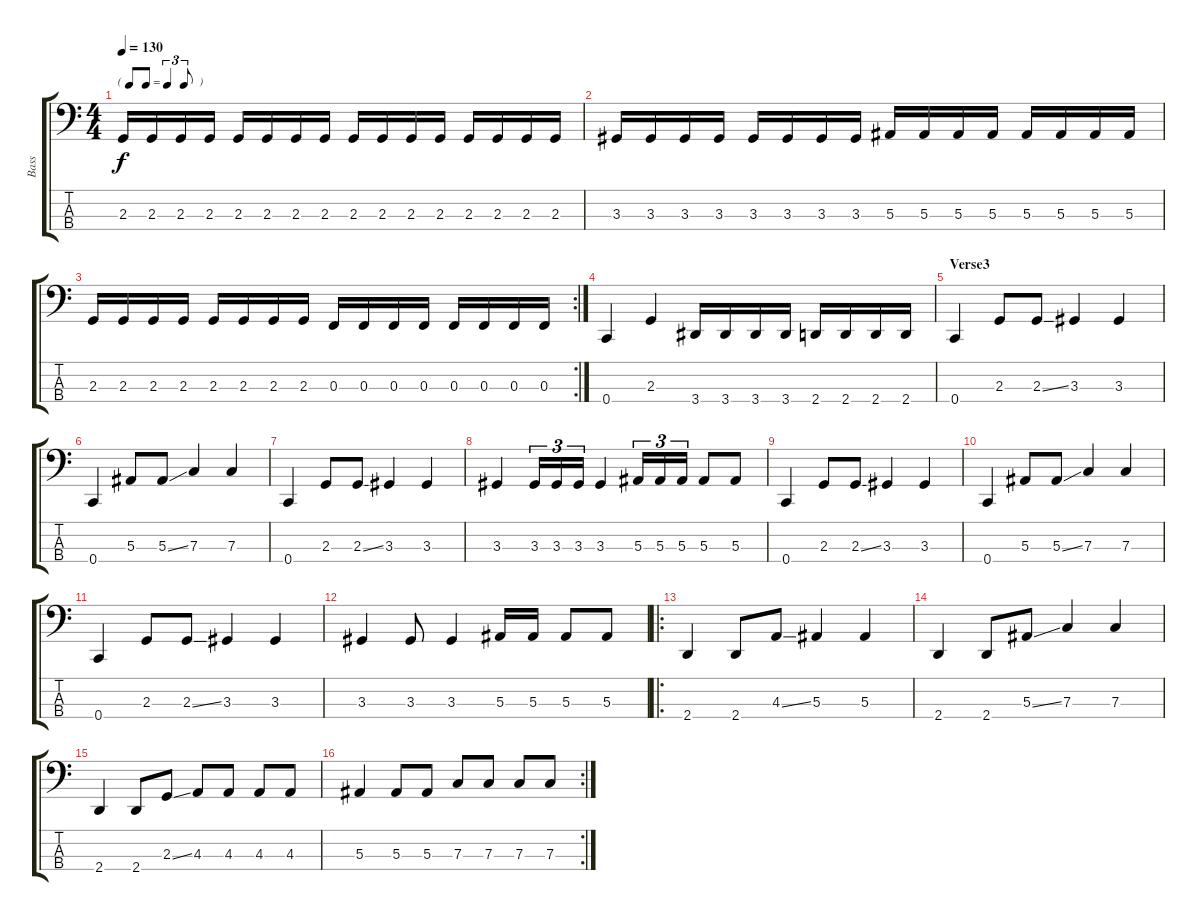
\track ("Bass" "Bass") {instrument electricbassfinger}
\staff {score tabs}
\tuning (Eb2 Bb1 F1 C1) {hide}
\ts (4 4)
\tf triplet8th
\tempo 130
\clef f4
\ks c
2.3.16{dy f} 2.3.16 2.3.16 2.3.16 2.3.16 2.3.16 2.3.16 2.3.16 2.3.16 2.3.16 2.3.16 2.3.16 2.3.16 2.3.16 2.3.16 2.3.16 |
3.3.16 3.3.16 3.3.16 3.3.16 3.3.16 3.3.16 3.3.16 3.3.16 5.3.16 5.3.16 5.3.16 5.3.16 5.3.16 5.3.16 5.3.16 5.3.16 |
\rc 2
2.3.16 2.3.16 2.3.16 2.3.16 2.3.16 2.3.16 2.3.16 2.3.16 0.3.16 0.3.16 0.3.16 0.3.16 0.3.16 0.3.16 0.3.16 0.3.16 |
0.4.4 2.3.4 3.4.16 3.4.16 3.4.16 3.4.16 2.4.16 2.4.16 2.4.16 2.4.16 |
\section ("" "Verse3")
0.4.4 2.3.8 2.3{ss}.8 3.3.4 3.3.4 |
0.4.4 5.3.8 5.3{ss}.8 7.3.4 7.3.4 |
0.4.4 2.3.8 2.3{ss}.8 3.3.4 3.3.4 |
3.3.4 3.3.16{tu (3 2)} 3.3.16{tu (3 2)} 3.3.16{tu (3 2)} 3.3.4 5.3.16{tu (3 2)} 5.3.16{tu (3 2)} 5.3.16{tu (3 2)} 5.3.8 5.3.8 |
0.4.4 2.3.8 2.3{ss}.8 3.3.4 3.3.4 |
0.4.4 5.3.8 5.3{ss}.8 7.3.4 7.3.4 |
0.4.4 2.3.8 2.3{ss}.8 3.3.4 3.3.4 |
3.3.4 3.3.8 3.3.4 5.3.16 5.3.16 5.3.8 5.3.8 |
\ro
2.4.4 2.4.8 4.3{ss}.8 5.3.4 5.3.4 |
2.4.4 2.4.8 5.3{ss}.8 7.3.4 7.3.4 |
2.4.4 2.4.8 2.3{ss}.8 4.3.8 4.3.8 4.3.8 4.3.8 |
\rc 2
5.3.4 5.3.8 5.3.8 7.3.8 7.3.8 7.3.8 7.3.8
